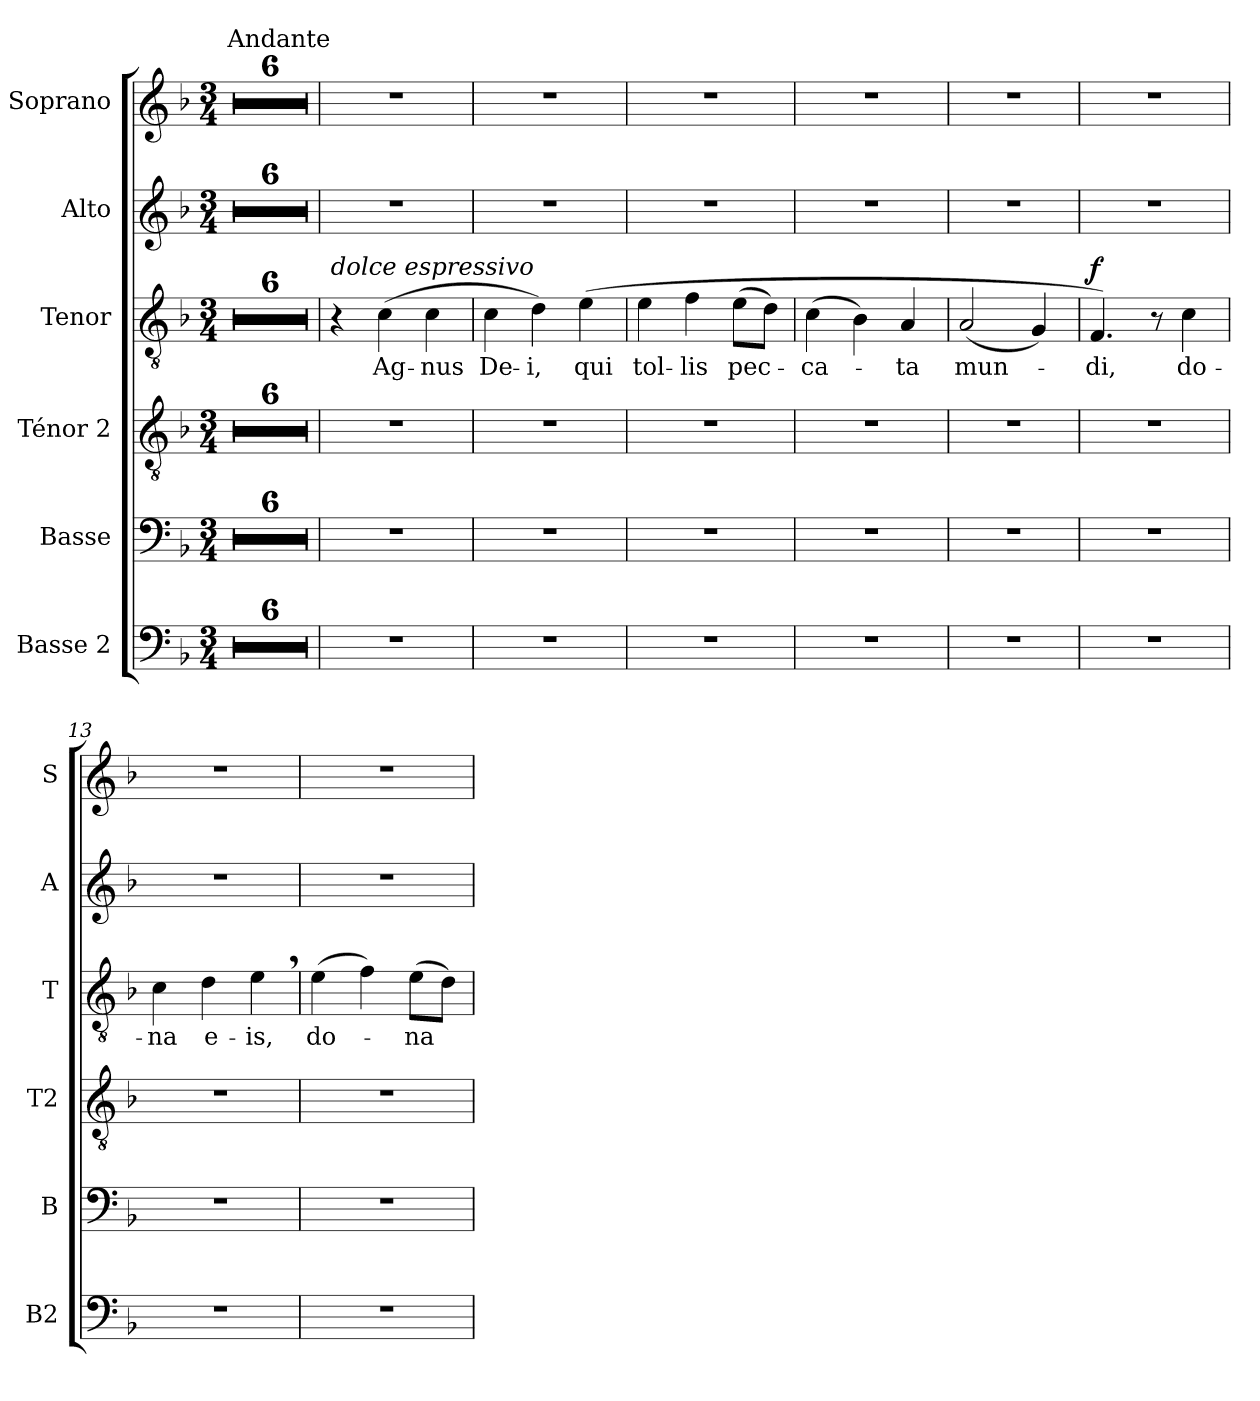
**kern	**kern	**kern	**kern	**text	**dynam	**kern	**kern
*part6	*part5	*part4	*part3	*part3	*part3	*part2	*part1
*staff6	*staff5	*staff4	*staff3	*staff3	*staff3	*staff2	*staff1
*I"Basse 2	*I"Basse	*I"Ténor 2	*I"Tenor	*	*	*I"Alto	*I"Soprano
*I'B2	*I'B	*I'T2	*I'T	*	*	*I'A	*I'S
*clefF4	*clefF4	*clefGv2	*clefGv2	*	*	*clefG2	*clefG2
*k[b-]	*k[b-]	*k[b-]	*k[b-]	*	*	*k[b-]	*k[b-]
*F:	*F:	*F:	*F:	*	*	*F:	*F:
*M3/4	*M3/4	*M3/4	*M3/4	*	*	*M3/4	*M3/4
*MM72	*MM72	*MM72	*MM72	*	*	*MM72	*MM72
=1	=1	=1	=1	=1	=1	=1	=1
!	!	!	!	!	!	!	!LO:TX:a:t=Andante
2.r	2.r	2.r	2.r	.	.	2.r	2.r
=2	=2	=2	=2	=2	=2	=2	=2
2.r	2.r	2.r	2.r	.	.	2.r	2.r
=3	=3	=3	=3	=3	=3	=3	=3
2.r	2.r	2.r	2.r	.	.	2.r	2.r
=4	=4	=4	=4	=4	=4	=4	=4
2.r	2.r	2.r	2.r	.	.	2.r	2.r
=5	=5	=5	=5	=5	=5	=5	=5
2.r	2.r	2.r	2.r	.	.	2.r	2.r
=6	=6	=6	=6	=6	=6	=6	=6
2.r	2.r	2.r	2.r	.	.	2.r	2.r
=7	=7	=7	=7	=7	=7	=7	=7
!	!	!	!LO:TX:a:i:t=dolce espressivo	!	!	!	!
2.r	2.r	2.r	4r	.	.	2.r	2.r
!	!	!	!	!LO:LY:b	!	!	!
.	.	.	(>4c\	Ag-	.	.	.
!	!	!	!	!LO:LY:b	!	!	!
.	.	.	4c\	-nus	.	.	.
=8	=8	=8	=8	=8	=8	=8	=8
!	!	!	!	!LO:LY:b	!	!	!
2.r	2.r	2.r	4c\	De-	.	2.r	2.r
!	!	!	!	!LO:LY:b	!	!	!
.	.	.	4d\)	-i,	.	.	.
!	!	!	!	!LO:LY:b	!	!	!
.	.	.	(>4e\	qui	.	.	.
=9	=9	=9	=9	=9	=9	=9	=9
!	!	!	!	!LO:LY:b	!	!	!
2.r	2.r	2.r	4e\	tol-	.	2.r	2.r
!	!	!	!	!LO:LY:b	!	!	!
.	.	.	4f\	-lis	.	.	.
!	!	!	!	!LO:LY:b	!	!	!
.	.	.	(>8e\L	pec-	.	.	.
.	.	.	8d\J)	.	.	.	.
=10	=10	=10	=10	=10	=10	=10	=10
!	!	!	!	!LO:LY:b	!	!	!
2.r	2.r	2.r	(>4c\	-ca-	.	2.r	2.r
.	.	.	4B-\)	.	.	.	.
!	!	!	!	!LO:LY:b	!	!	!
.	.	.	4A/	-ta	.	.	.
=11	=11	=11	=11	=11	=11	=11	=11
!	!	!	!	!LO:LY:b	!	!	!
2.r	2.r	2.r	(<2A/	mun-	.	2.r	2.r
.	.	.	4G/)	.	.	.	.
=12	=12	=12	=12	=12	=12	=12	=12
!	!	!	!	!LO:LY:b	!LO:DY:a	!	!
2.r	2.r	2.r	4.F/)	-di,	f	2.r	2.r
.	.	.	8r	.	.	.	.
!	!	!	!	!LO:LY:b	!	!	!
.	.	.	4c\	do-	.	.	.
=13	=13	=13	=13	=13	=13	=13	=13
!	!	!	!	!LO:LY:b	!	!	!
2.r	2.r	2.r	4c\	-na	.	2.r	2.r
!	!	!	!	!LO:LY:b	!	!	!
.	.	.	4d\	e-	.	.	.
!	!	!	!	!LO:LY:b	!	!	!
.	.	.	4e,\	-is,	.	.	.
=14	=14	=14	=14	=14	=14	=14	=14
!	!	!	!	!LO:LY:b	!	!	!
2.r	2.r	2.r	(>4e\	do-	.	2.r	2.r
.	.	.	4f\)	.	.	.	.
!	!	!	!	!LO:LY:b	!	!	!
.	.	.	(>8e\L	-na	.	.	.
.	.	.	8d\J)	.	.	.	.
=	=	=	=	=	=	=	=
*-	*-	*-	*-	*-	*-	*-	*-
